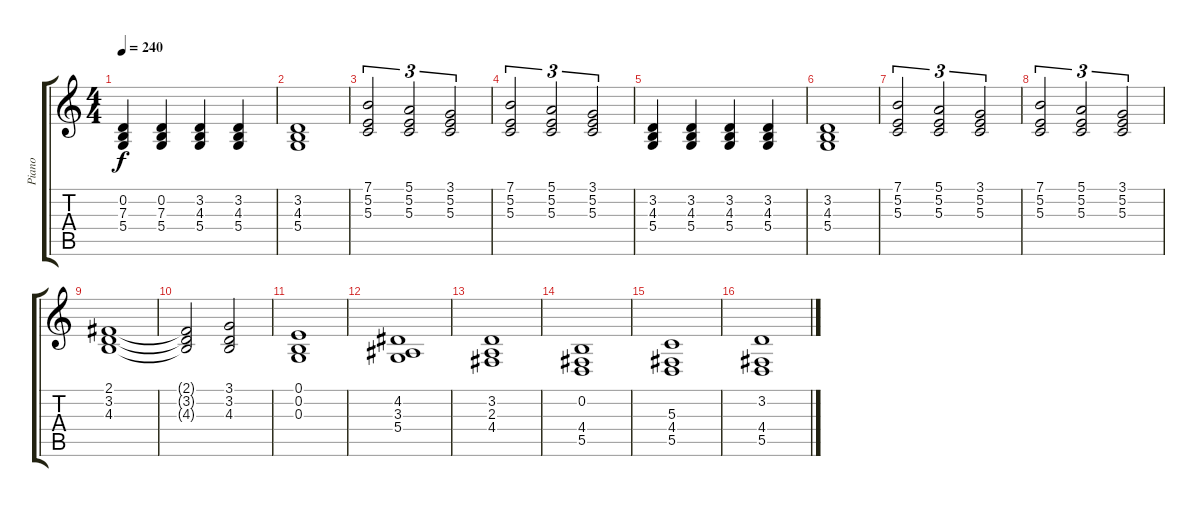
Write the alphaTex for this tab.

\track ("Piano" "Piano") {instrument brightacousticpiano}
\staff {score tabs}
\tuning (E4 B3 G3 D3 A2 E2) {hide}
\ts (4 4)
\tempo 240
\clef g2
\ks c
(0.2 7.3 5.4).4{dy f} (0.2 7.3 5.4).4 (3.2 4.3 5.4).4 (3.2 4.3 5.4).4 |
(3.2 4.3 5.4).1 |
(7.1 5.2 5.3).2{tu (3 2)} (5.1 5.2 5.3).2{tu (3 2)} (3.1 5.2 5.3).2{tu (3 2)} |
(7.1 5.2 5.3).2{tu (3 2)} (5.1 5.2 5.3).2{tu (3 2)} (3.1 5.2 5.3).2{tu (3 2)} |
(3.2 4.3 5.4).4 (3.2 4.3 5.4).4 (3.2 4.3 5.4).4 (3.2 4.3 5.4).4 |
(3.2 4.3 5.4).1 |
(7.1 5.2 5.3).2{tu (3 2)} (5.1 5.2 5.3).2{tu (3 2)} (3.1 5.2 5.3).2{tu (3 2)} |
(7.1 5.2 5.3).2{tu (3 2)} (5.1 5.2 5.3).2{tu (3 2)} (3.1 5.2 5.3).2{tu (3 2)} |
(2.1 3.2 4.3).1 |
(2.1{t} 3.2{t} 4.3{t}).2 (3.1 3.2 4.3).2 |
(0.1 0.2 0.3).1 |
(4.2 3.3 5.4).1 |
(3.2 2.3 4.4).1 |
(0.2 4.4 5.5).1 |
(5.3 4.4 5.5).1 |
(3.2 4.4 5.5).1
